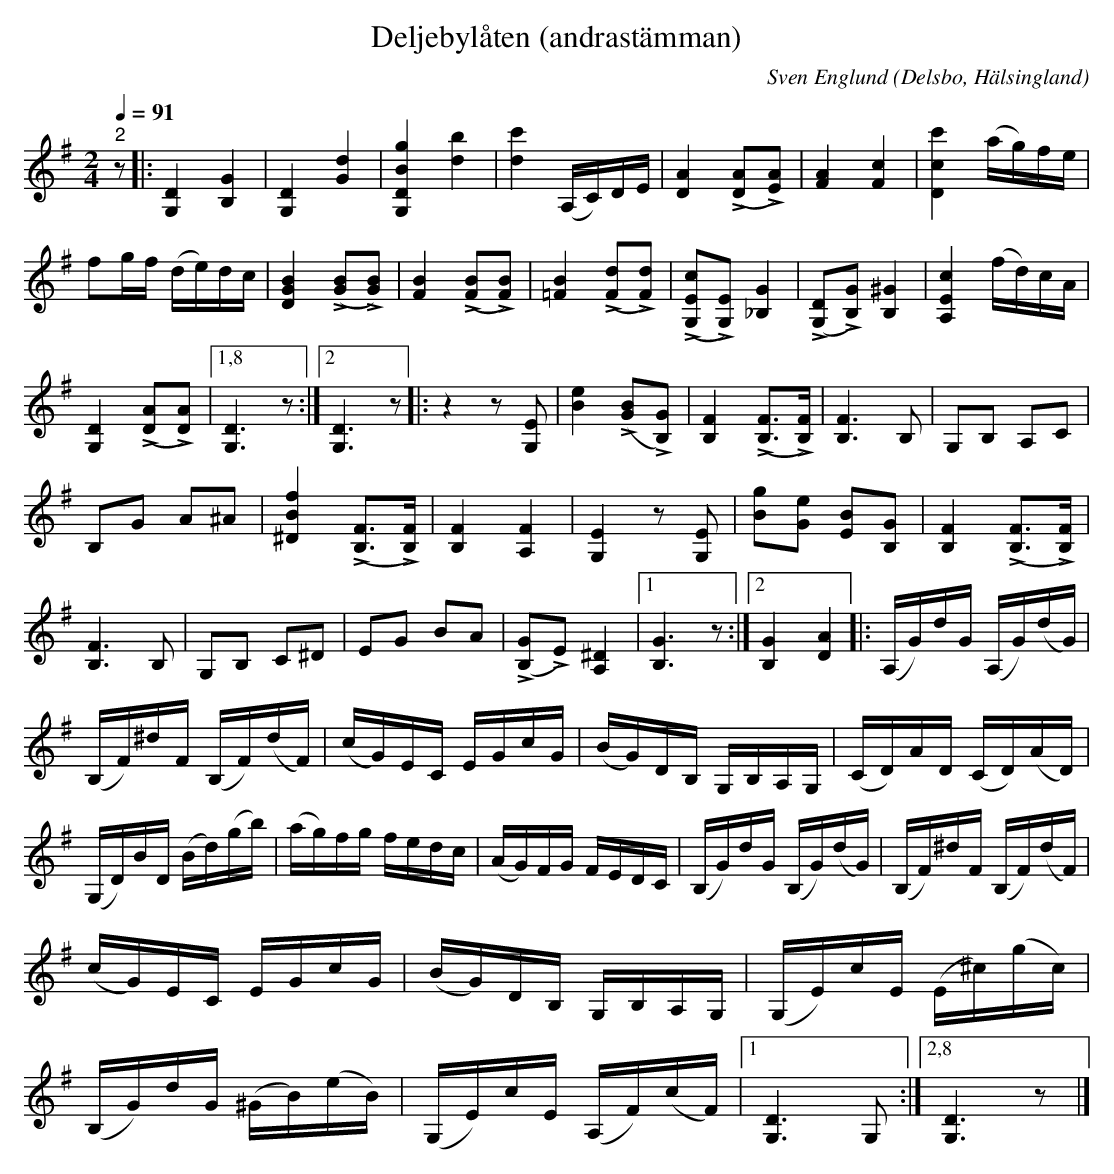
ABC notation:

X:1
T:Deljebylåten (andrastämman)
C:Sven Englund
O:Delsbo, Hälsingland
%%score 1 2
L:1/16
Q:1/4=91
M:2/4
K:G
V:2
"^2" z2 |: [G,D]4 [B,G]4 | [G,D]4 [Gd]4 | [G,DBg]4 [db]4 | [dc']4 (A,C)DE |
[DA]4 (!>![DA]2!>![EA]2) | [FA]4 [Fc]4 | [Dcc']4 (ag)fe | f2gf (de)dc |
[DGB]4 (!>![GB]2!>![GB]2) | [FB]4 (!>![FB]2!>![FB]2) | [=FB]4 (!>![Fd]2!>![Fd]2) | (!>![G,Ec]2!>![G,E]2) [_B,G]4 |
(!>![G,D]2!>![B,G]2) [B,^G]4 | [A,Ec]4 (fd)cA | [G,D]4 (!>![DA]2!>![DA]2) |1,8 [G,D]6 z2 :|2 [G,D]6 z2 |:
z4 z2 [G,E]2 | [Be]4 (!>![GB]2!>![B,G]2) | [B,F]4 (!>![B,F]2>!>![B,F]2) | [B,F]6 B,2 | G,2B,2 A,2C2 | B,2G2 A2^A2 |
[^DBf]4 (!>![B,F]2>!>![B,F]2) | [B,F]4 [A,F]4 | [G,E]4 z2 [G,E]2 | [Bg]2[Ge]2 [EB]2[B,G]2 |
[B,F]4 (!>![B,F]2>!>![B,F]2) | [B,F]6 B,2 | G,2B,2 C2^D2 | E2G2 B2A2 | (!>![B,G]2!>!E2) [A,^D]4 |1 [B,G]6 z2 :|2 [B,G]4 [DA]4 |:
(A,G)dG (A,G)(dG) | (B,F)^dF (B,F)(dF) | (cG)EC EGcG | (BG)DB, G,B,A,G, |
(CD)AD (CD)(AD) | (G,D)BD (Bd)(gb) | (ag)fg fedc | (AG)FG FEDC |
(B,G)dG (B,G)(dG) | (B,F)^dF (B,F)(dF) | (cG)EC EGcG | (BG)DB, G,B,A,G, |
(G,E)cE (E^c)(gc) | (B,G)dG (^GB)(eB) | (G,E)cE (A,F)(cF) |1 [G,D]6 G,2 :|2,8 [G,D]6 z2 |]
